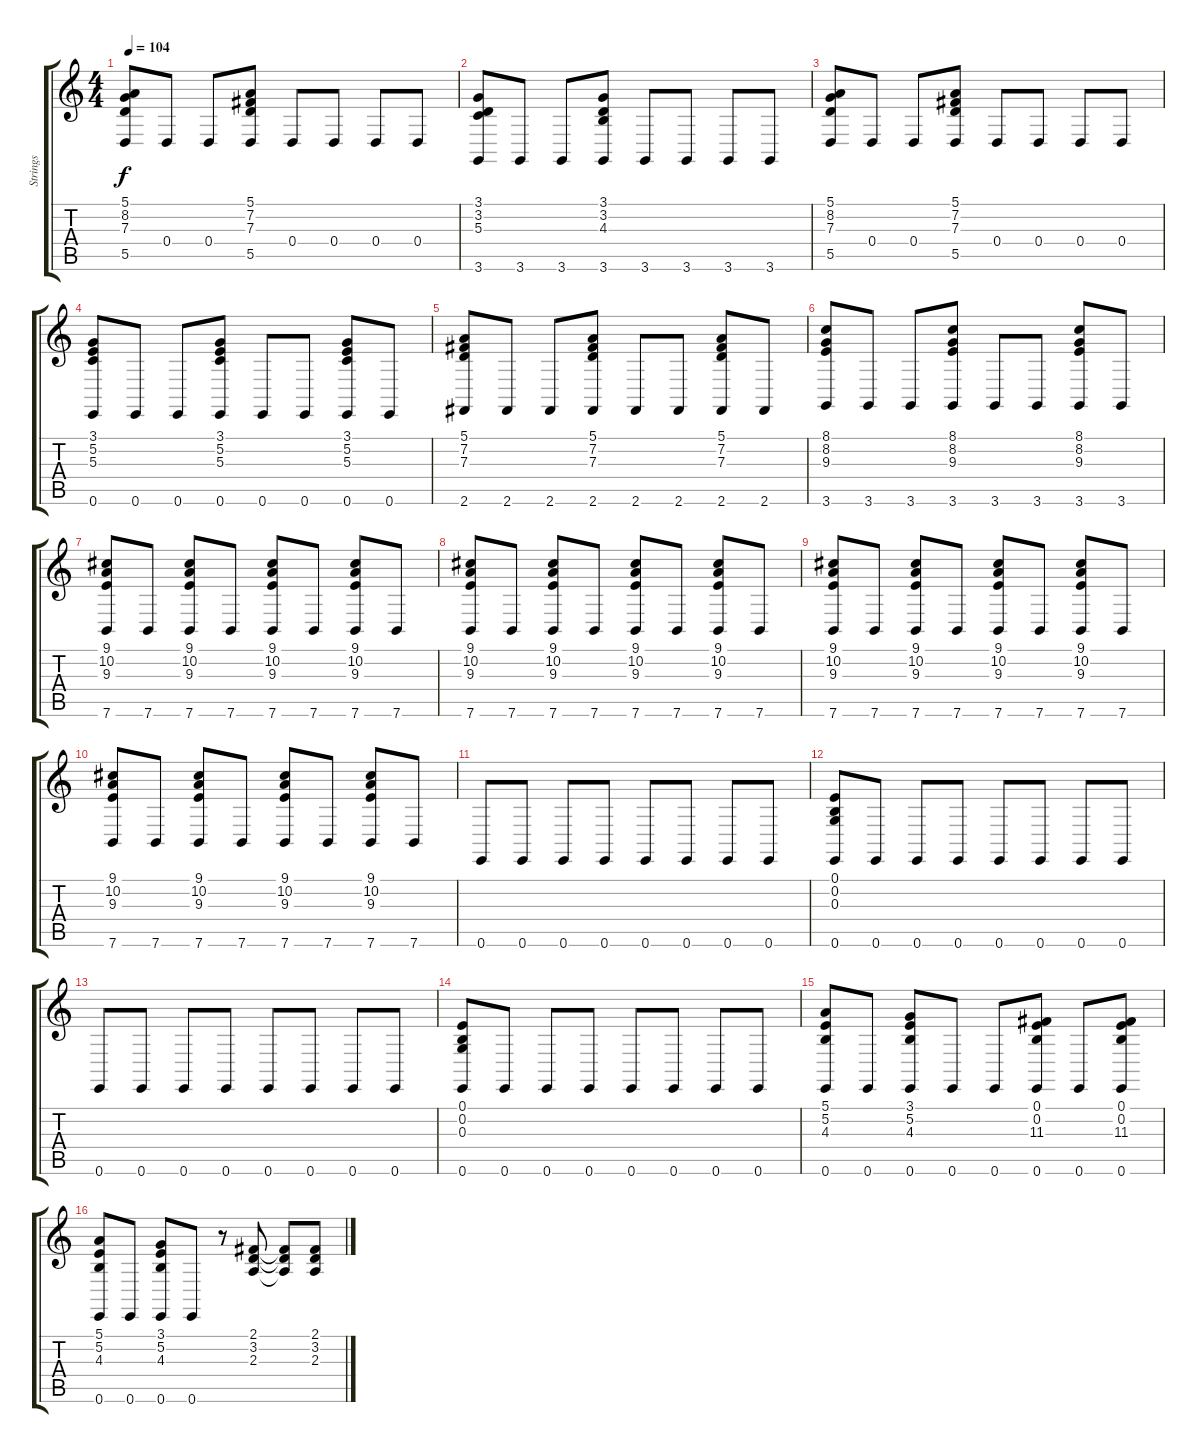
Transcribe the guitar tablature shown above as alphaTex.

\track ("Strings" "Strings") {instrument synthstrings1}
\staff {score tabs}
\tuning (E4 B3 G3 D3 A2 E2) {hide}
\ts (4 4)
\tempo 104
\clef g2
\ks c
(5.1 8.2 7.3 5.5).8{dy f} 0.4.8 0.4.8 (5.1 7.2 7.3 5.5).8 0.4.8 0.4.8 0.4.8 0.4.8 |
(3.1 3.2 5.3 3.6).8 3.6.8 3.6.8 (3.1 3.2 4.3 3.6).8 3.6.8 3.6.8 3.6.8 3.6.8 |
(5.1 8.2 7.3 5.5).8 0.4.8 0.4.8 (5.1 7.2 7.3 5.5).8 0.4.8 0.4.8 0.4.8 0.4.8 |
(3.1 5.2 5.3 0.6).8 0.6.8 0.6.8 (3.1 5.2 5.3 0.6).8 0.6.8 0.6.8 (3.1 5.2 5.3 0.6).8 0.6.8 |
(5.1 7.2 7.3 2.6).8 2.6.8 2.6.8 (5.1 7.2 7.3 2.6).8 2.6.8 2.6.8 (5.1 7.2 7.3 2.6).8 2.6.8 |
(8.1 8.2 9.3 3.6).8 3.6.8 3.6.8 (8.1 8.2 9.3 3.6).8 3.6.8 3.6.8 (8.1 8.2 9.3 3.6).8 3.6.8 |
(9.1 10.2 9.3 7.6).8 7.6.8 (9.1 10.2 9.3 7.6).8 7.6.8 (9.1 10.2 9.3 7.6).8 7.6.8 (9.1 10.2 9.3 7.6).8 7.6.8 |
(9.1 10.2 9.3 7.6).8 7.6.8 (9.1 10.2 9.3 7.6).8 7.6.8 (9.1 10.2 9.3 7.6).8 7.6.8 (9.1 10.2 9.3 7.6).8 7.6.8 |
(9.1 10.2 9.3 7.6).8 7.6.8 (9.1 10.2 9.3 7.6).8 7.6.8 (9.1 10.2 9.3 7.6).8 7.6.8 (9.1 10.2 9.3 7.6).8 7.6.8 |
(9.1 10.2 9.3 7.6).8 7.6.8 (9.1 10.2 9.3 7.6).8 7.6.8 (9.1 10.2 9.3 7.6).8 7.6.8 (9.1 10.2 9.3 7.6).8 7.6.8 |
0.6.8 0.6.8 0.6.8 0.6.8 0.6.8 0.6.8 0.6.8 0.6.8 |
(0.1 0.2 0.3 0.6).8 0.6.8 0.6.8 0.6.8 0.6.8 0.6.8 0.6.8 0.6.8 |
0.6.8 0.6.8 0.6.8 0.6.8 0.6.8 0.6.8 0.6.8 0.6.8 |
(0.1 0.2 0.3 0.6).8 0.6.8 0.6.8 0.6.8 0.6.8 0.6.8 0.6.8 0.6.8 |
(5.1 5.2 4.3 0.6).8 0.6.8 (3.1 5.2 4.3 0.6).8 0.6.8 0.6.8 (0.1 0.2 11.3 0.6).8 0.6.8 (0.1 0.2 11.3 0.6).8 |
(5.1 5.2 4.3 0.6).8 0.6.8 (3.1 5.2 4.3 0.6).8 0.6.8 r.8 (2.1 3.2 2.3).8 (2.1{t} 3.2{t} 2.3{t}).8 (2.1 3.2 2.3).8
